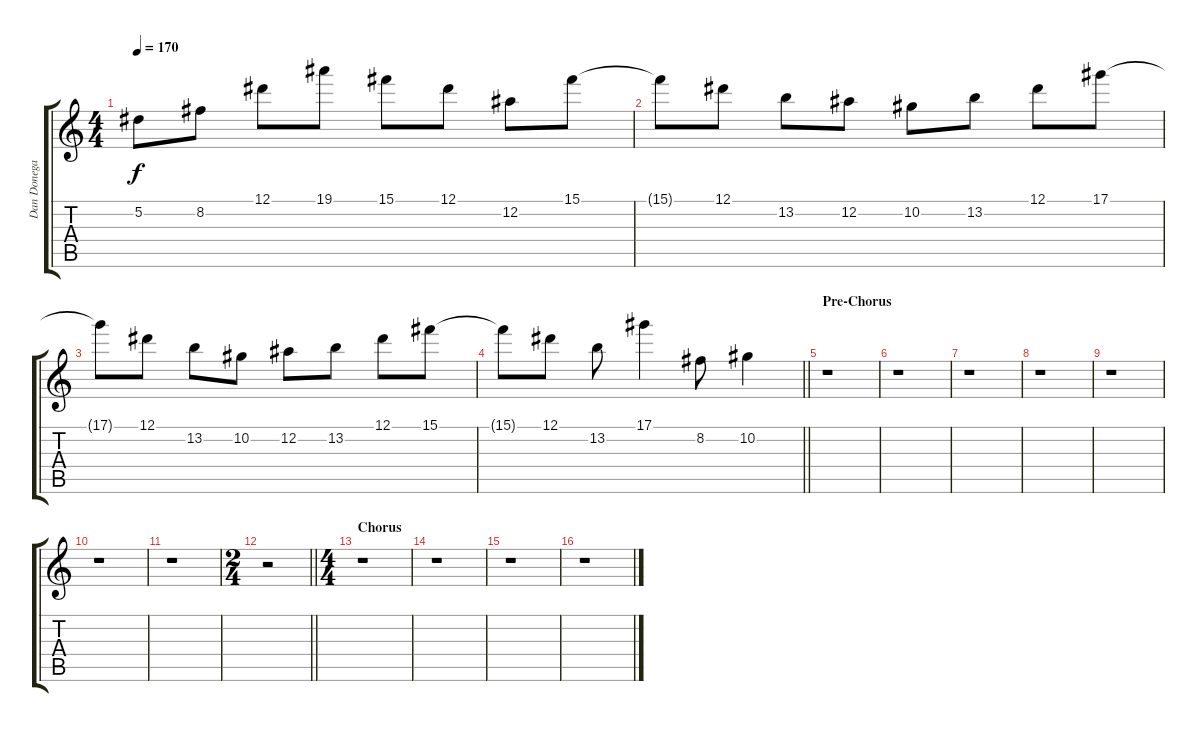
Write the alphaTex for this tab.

\track ("Dan Donegan Solo" "Dan Donega") {instrument overdrivenguitar}
\staff {score tabs}
\tuning (Eb4 Bb3 Gb3 Db3 Ab2 Eb2) {hide}
\ts (4 4)
\tempo 170
\clef g2
\ks c
5.2{t}.8{dy f} 8.2.8 12.1.8 19.1.8 15.1.8 12.1.8 12.2.8 15.1.8 |
15.1{t}.8 12.1.8 13.2.8 12.2.8 10.2.8 13.2.8 12.1.8 17.1.8 |
17.1{t}.8 12.1.8 13.2.8 10.2.8 12.2.8 13.2.8 12.1.8 15.1.8 |
\barLineRight lightlight
15.1{t}.8 12.1.8 13.2.8 17.1.4 8.2.8 10.2.4 |
\section ("" "Pre-Chorus")
r.1 |
r.1 |
r.1 |
r.1 |
r.1 |
r.1 |
r.1 |
\ts (2 4)
\barLineRight lightlight
r.2 |
\ts (4 4)
\section ("" "Chorus")
r.1 |
r.1 |
r.1 |
r.1
